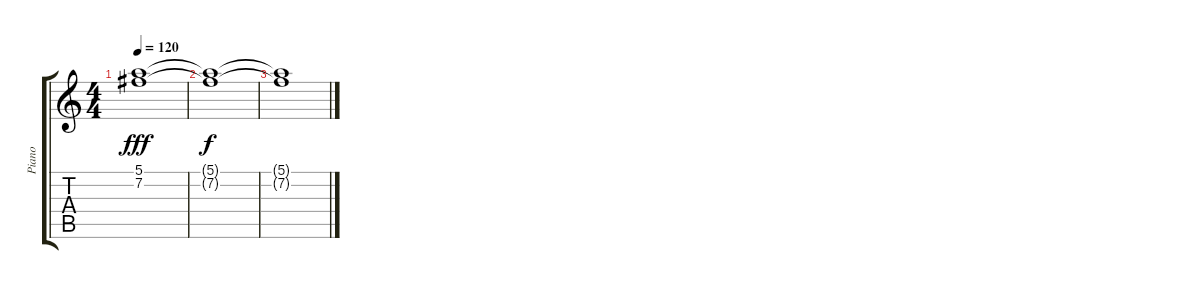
\track ("Piano" "Piano") {instrument acousticguitarnylon}
\staff {score tabs}
\tuning (E4 B3 G3 D3 A2 E2) {hide}
\ts (4 4)
\tempo 120
\clef g2
\ks c
(5.1 7.2).1{dy fff} |
(5.1{t} 7.2{t}).1{dy f} |
(5.1{t} 7.2{t}).1
